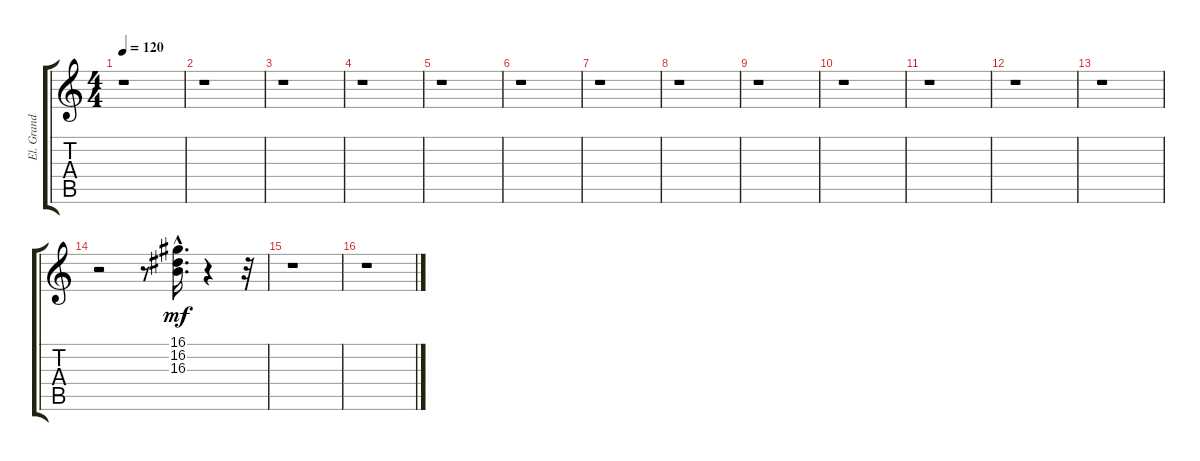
\track ("El. Grand Piano" "El. Grand ") {instrument electricgrandpiano}
\staff {score tabs}
\tuning (E4 B3 G3 D3 A2 E2) {hide}
\ts (4 4)
\tempo 120
\clef g2
\ks c
r.1{dy mf} |
r.1 |
r.1 |
r.1 |
r.1 |
r.1 |
r.1 |
r.1 |
r.1 |
r.1 |
r.1 |
r.1 |
r.1 |
r.2 r.8 (16.1{hac} 16.2{hac} 16.3{hac}).16{d} r.4 r.32 |
r.1 |
r.1
